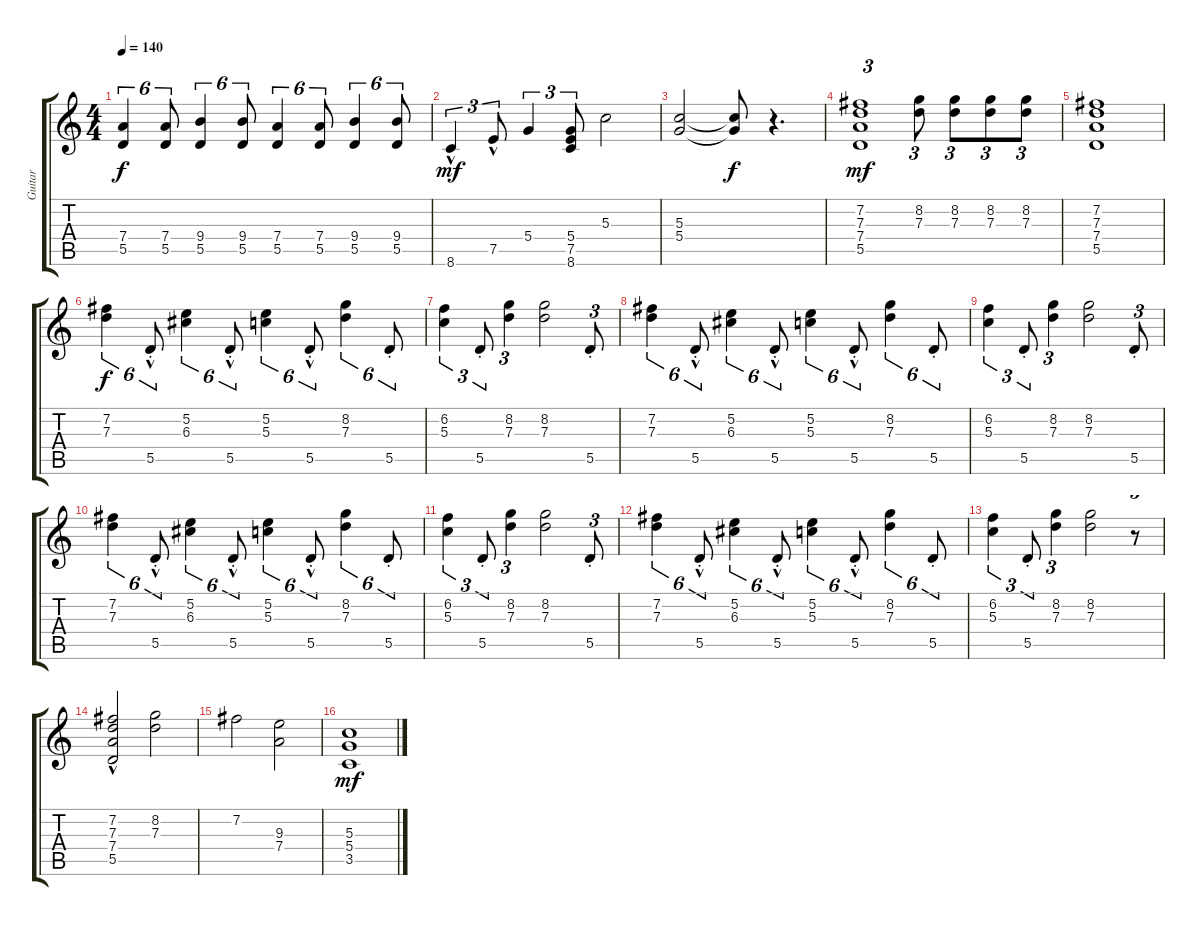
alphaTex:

\track ("Guitar" "Guitar") {instrument electricguitarjazz}
\staff {score tabs}
\tuning (E4 B3 G3 D3 A2 E2) {hide}
\ts (4 4)
\tempo 140
\clef g2
\ks c
(7.4 5.5).4{tu (6 4) dy f} (7.4 5.5).8{tu (6 4)} (9.4 5.5).4{tu (6 4)} (9.4 5.5).8{tu (6 4)} (7.4 5.5).4{tu (6 4)} (7.4 5.5).8{tu (6 4)} (9.4 5.5).4{tu (6 4)} (9.4 5.5).8{tu (6 4)} |
8.6{hac}.4{tu (3 2) dy mf} 7.5{hac}.8{tu (3 2)} 5.4.4{tu (3 2)} (5.4 7.5 8.6).8{tu (3 2)} 5.3.2 |
(5.3 5.4).2 (5.3{t} 5.4{t}).8{dy f} r.4{d} |
(7.2 7.3 7.4 5.5).1{tu (3 2) dy mf} (8.2 7.3).8{tu (3 2)} (8.2 7.3).8{tu (3 2)} (8.2 7.3).8{tu (3 2)} (8.2 7.3).8{tu (3 2)} |
(7.2 7.3 7.4 5.5).1 |
(7.2 7.3).4{tu (6 4) dy f} 5.5{hac st}.8{tu (6 4)} (5.2 6.3).4{tu (6 4)} 5.5{hac st}.8{tu (6 4)} (5.2 5.3).4{tu (6 4)} 5.5{hac st}.8{tu (6 4)} (8.2 7.3).4{tu (6 4)} 5.5{st}.8{tu (6 4)} |
(6.2 5.3).4{tu (3 2)} 5.5{st}.8{tu (3 2)} (8.2 7.3).4{tu (3 2)} (8.2 7.3).2 5.5{st}.8{tu (3 2)} |
(7.2 7.3).4{tu (6 4)} 5.5{hac st}.8{tu (6 4)} (5.2 6.3).4{tu (6 4)} 5.5{hac st}.8{tu (6 4)} (5.2 5.3).4{tu (6 4)} 5.5{hac st}.8{tu (6 4)} (8.2 7.3).4{tu (6 4)} 5.5{st}.8{tu (6 4)} |
(6.2 5.3).4{tu (3 2)} 5.5{st}.8{tu (3 2)} (8.2 7.3).4{tu (3 2)} (8.2 7.3).2 5.5{st}.8{tu (3 2)} |
(7.2 7.3).4{tu (6 4)} 5.5{hac st}.8{tu (6 4)} (5.2 6.3).4{tu (6 4)} 5.5{hac st}.8{tu (6 4)} (5.2 5.3).4{tu (6 4)} 5.5{hac st}.8{tu (6 4)} (8.2 7.3).4{tu (6 4)} 5.5{st}.8{tu (6 4)} |
(6.2 5.3).4{tu (3 2)} 5.5{st}.8{tu (3 2)} (8.2 7.3).4{tu (3 2)} (8.2 7.3).2 5.5{st}.8{tu (3 2)} |
(7.2 7.3).4{tu (6 4)} 5.5{hac st}.8{tu (6 4)} (5.2 6.3).4{tu (6 4)} 5.5{hac st}.8{tu (6 4)} (5.2 5.3).4{tu (6 4)} 5.5{hac st}.8{tu (6 4)} (8.2 7.3).4{tu (6 4)} 5.5{st}.8{tu (6 4)} |
(6.2 5.3).4{tu (3 2)} 5.5{st}.8{tu (3 2)} (8.2 7.3).4{tu (3 2)} (8.2 7.3).2 r.8{tu (3 2)} |
(7.2{hac} 7.3{hac} 7.4 5.5).2 (8.2 7.3).2 |
7.2.2 (9.3 7.4).2 |
(5.3 5.4 3.5).1{dy mf}
